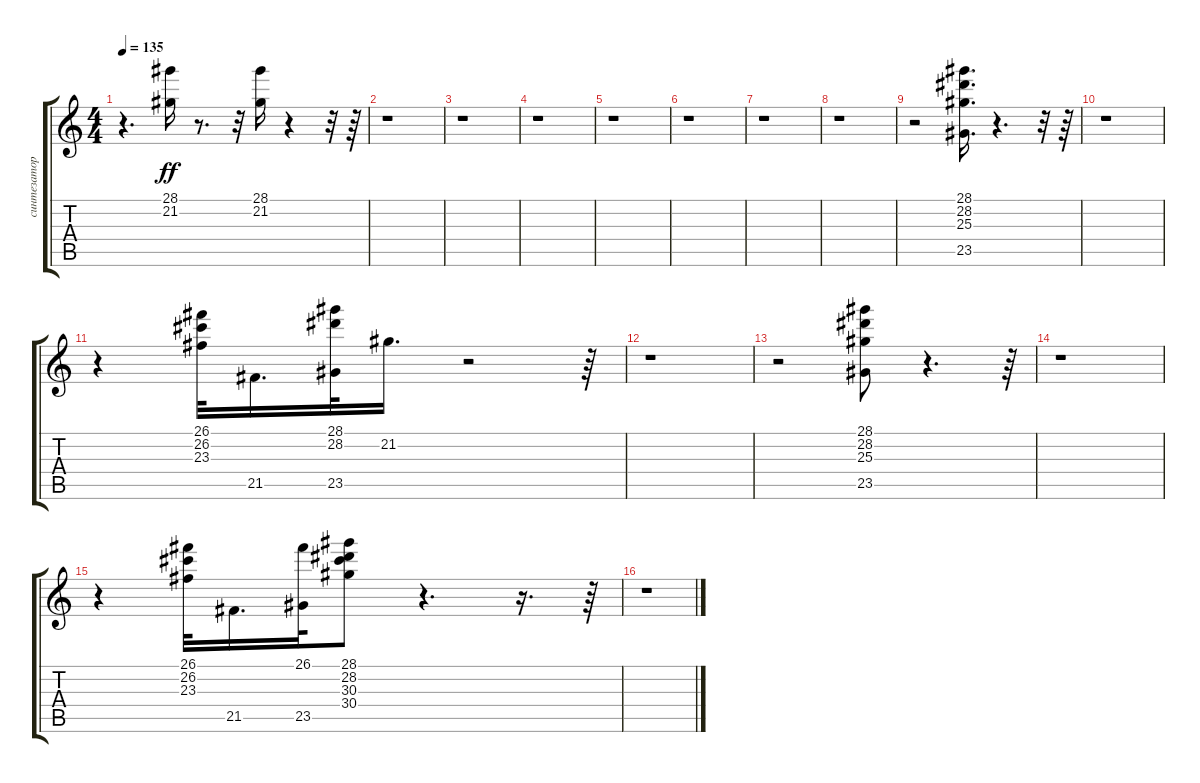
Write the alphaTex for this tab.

\track ("синтезатор" "синтезатор") {instrument orchestrahit}
\staff {score tabs}
\tuning (E4 B3 G3 D3 A2 E2) {hide}
\ts (4 4)
\tempo 135
\clef g2
\ks c
r.4{d dy f} (28.1 21.2).16{dy ff} r.8{d} r.32 (28.1 21.2).16 r.4 r.32 r.64 |
r.1 |
r.1 |
r.1 |
r.1 |
r.1 |
r.1 |
r.1 |
r.2 (28.1 28.2 25.3 23.5).16{d} r.4{d} r.32 r.64 |
r.1 |
r.4 (26.1 26.2 23.3).32 21.5.16{d} (28.1 28.2 23.5).32 21.2.16{d} r.2 r.64 |
r.1 |
r.2 (28.1 28.2 25.3 23.5).8 r.4{d} r.64 |
r.1 |
r.4 (26.1 26.2 23.3).32 21.5.16{d} (26.1 23.5).32 (28.1 28.2 30.3 30.4).8 r.4{d} r.16{d} r.64 |
r.1
